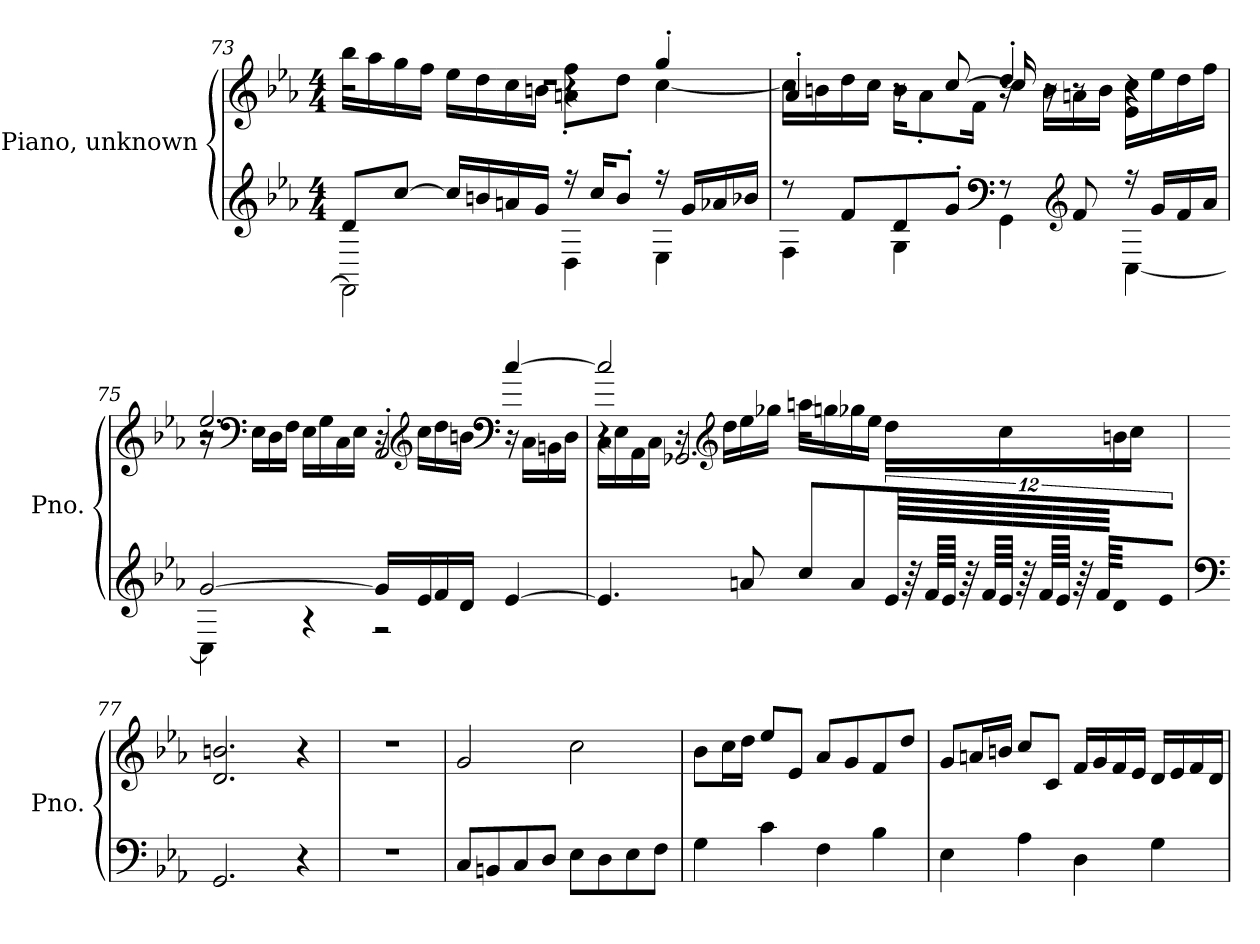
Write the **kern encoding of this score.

**kern	**kern
*part1	*part1
*staff2	*staff1
*I"Piano, unknown	*
*I'Pno.	*
!!LO:LB:g=z
*clefG2	*clefG2
*k[b-e-a-]	*k[b-e-a-]
*M4/4	*M4/4
=73	=73
*^	*^
*	*	*	*^
8d/L	2FF\]	1r	16bb-\LL	2r
.	.	.	16aa-\	.
[8cc/J	.	.	16gg\	.
.	.	.	16ff\JJ	.
16cc/LL]	.	.	16ee-\LL	.
16bn/	.	.	16dd\	.
16an/	.	.	16cc\	.
16g/JJ	.	.	16bn\JJ	.
16r	4D\	.	8an\' 8ff\'L	4r
16cc/KL	.	.	.	.
8b'/J	.	.	8dd\J	.
16r	4E-\	.	[4cc\	4gg'/
16g/LL	.	.	.	.
16a-X/	.	.	.	.
16b-X/JJ	.	.	.	.
=74	=74	=74	=74	=74
8r	4F\	2r	16cc\LL]	4a-'/
.	.	.	16bn\	.
8f/L	.	.	16dd\	.
.	.	.	16cc\JJ	.
8d/	4G\	.	16b\KL	8r
.	.	.	8a-'\	.
8g'/J	.	.	.	[8cc/
.	.	.	16f\Jk	.
*clefF4	*	*	*	*
8r	4GG\	4dd'/	16r	16cc/]
.	.	.	16b\LL	16r
*clefG2	*	*	*	*
8f/	.	.	16an\	8r
.	.	.	16b\JJ	.
16r	[4C\	4r	16e-\ 16cc\LL	4r
16g/LL	.	.	16ee-\	.
16f/	.	.	16dd\	.
16a-/JJ	.	.	16ff\JJ	.
!!LO:LB:g=z	!!	!!
=75	=75	=75	=75	=75
[2g/	4C\]	2.ee-/	16r	2r
*	*	*clefF4	*	*
.	.	.	16E-\LL	.
.	.	.	16D\	.
.	.	.	16F\JJ	.
.	4r	.	16E-\LL	.
.	.	.	16G\	.
.	.	.	16C\	.
.	.	.	16E-\JJ	.
16g/LL]	2r	.	16r	2AA-'/
*	*	*clefG2	*	*
16e-/	.	.	16cc\LL	.
16f/	.	.	16dd\	.
16d/JJ	.	.	16bn\JJ	.
*	*	*clefF4	*	*
[4e-/	.	[4cc/	16r	.
.	.	.	16C\LL	.
.	.	.	16BBn\	.
.	.	.	16D\JJ	.
*v	*v	*	*	*
!!LO:LB:g=z	!!	!!
=76	=76	=76	=76
4.e-/]	2cc/]	16C\LL	4r
.	.	16E-\	.
.	.	16AA-\	.
.	.	16C\JJ	.
.	.	16r	2.GG-X/
*	*clefG2	*	*
.	.	16dd\LL	.
8an/	.	16ee-\	.
.	.	16gg-X\JJ	.
8cc/L	2r	16aan\LL	.
.	.	16ggn\	.
8a/	.	16gg-X\	.
.	.	16ee-\JJ	.
96e-/Jkkk	.	16dd\LL	.
96r	.	.	.
96f/LLLL	.	.	.
96e-/JJJJ	.	.	.
96r	.	.	.
96f/LLLL	.	.	.
96e-/JJJJ	.	16cc\	.
96r	.	.	.
96f/LLLL	.	.	.
96e-/JJJJ	.	.	.
96r	.	.	.
96f/KKLL	.	.	.
16d/	.	16bn\	.
16e-/JJ	.	16cc\JJ	.
*	*v	*v	*v
=77	=77
*clefF4	*
2.GG/	2.d/ 2.bn/
4r	4r
=78	=78
1r	1r
!!LO:PB:g=z
=79	=79
8C/L	2g/
8BBn/	.
8C/	.
8D/J	.
8E-\L	2cc\
8D\	.
8E-\	.
8F\J	.
=80	=80
4G\	8b-\L
.	16cc\L
.	16dd\JJ
4c\	8ee-/L
.	8e-/J
4F\	8a-/L
.	8g/
4B-\	8f/
.	8dd/J
=81	=81
4E-\	8g/L
.	16an/L
.	16bn/JJ
4A-\	8cc/L
.	8c/J
4D\	16f/LL
.	16g/
.	16f/
.	16e-/JJ
4G\	16d/LL
.	16e-/
.	16f/
.	16d/JJ
=	=
*-	*-
